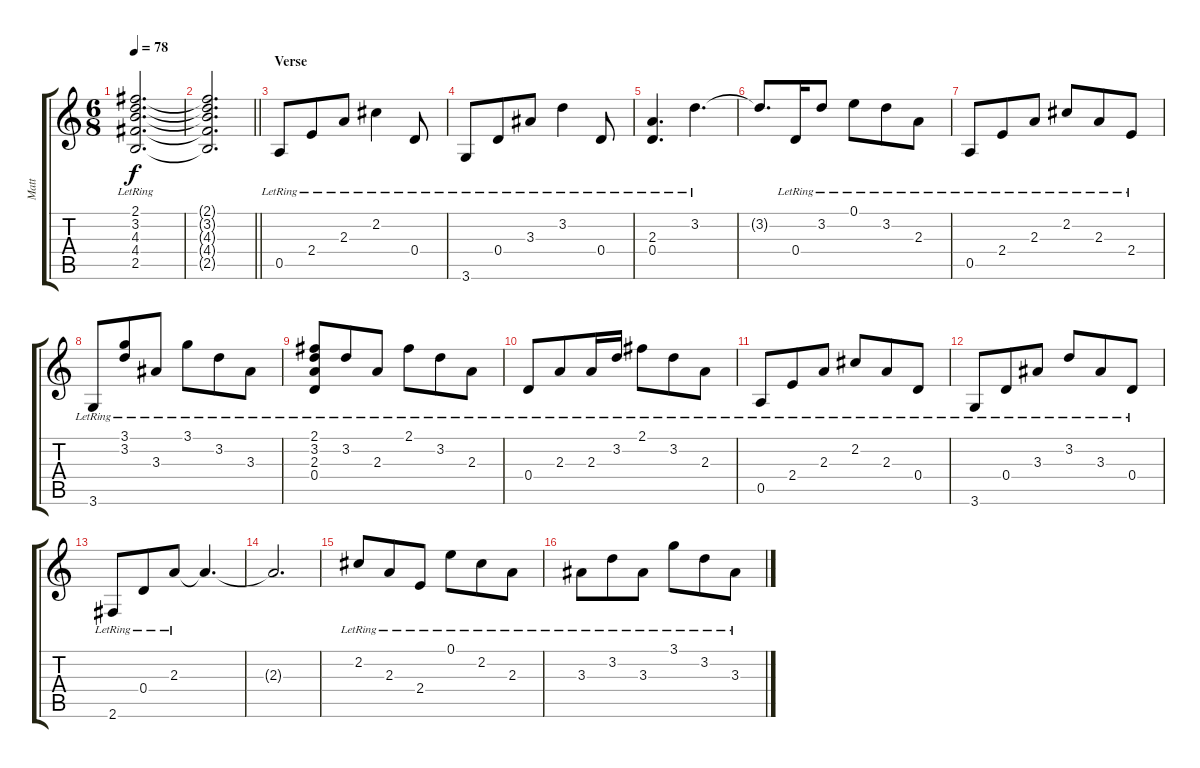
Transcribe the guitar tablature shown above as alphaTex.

\track ("Matt" "Matt") {instrument electricguitarclean}
\staff {score tabs}
\tuning (E4 B3 G3 D3 A2 E2) {hide}
\ts (6 8)
\tempo 78
\clef g2
\ks c
(2.1{lr} 3.2{lr} 4.3{lr} 4.4{lr} 2.5{lr}).2{d dy f} |
\barLineRight lightlight
(2.1{t} 3.2{t} 4.3{t} 4.4{t} 2.5{t}).2{d} |
\section ("" "Verse")
0.5{lr}.8{instrument electricguitarclean} 2.4{lr}.8 2.3{lr}.8 2.2{lr}.4 0.4{lr}.8 |
3.6{lr}.8 0.4{lr}.8 3.3{lr}.8 3.2{lr}.4 0.4{lr}.8 |
(2.3{lr} 0.4{lr}).4{d} 3.2{lr}.4{d} |
3.2{t}.8{d} 0.4{lr}.16 3.2{lr}.8 0.1{lr}.8 3.2{lr}.8 2.3{lr}.8 |
0.5{lr}.8 2.4{lr}.8 2.3{lr}.8 2.2{lr}.8 2.3{lr}.8 2.4{lr}.8 |
3.6{lr}.8 (3.1{lr} 3.2{lr}).8 3.3{lr}.8 3.1{lr}.8 3.2{lr}.8 3.3{lr}.8 |
(2.1{lr} 3.2{lr} 2.3{lr} 0.4{lr}).8 3.2{lr}.8 2.3{lr}.8 2.1{lr}.8 3.2{lr}.8 2.3{lr}.8 |
0.4{lr}.8 2.3{lr}.8 2.3{lr}.16 3.2{lr}.16 2.1{lr}.8 3.2{lr}.8 2.3{lr}.8 |
0.5{lr}.8 2.4{lr}.8 2.3{lr}.8 2.2{lr}.8 2.3{lr}.8 0.4{lr}.8 |
3.6{lr}.8 0.4{lr}.8 3.3{lr}.8 3.2{lr}.8 3.3{lr}.8 0.4{lr}.8 |
2.6{lr}.8 0.4{lr}.8 2.3{lr}.8 2.3{t}.4{d} |
2.3{t}.2{d} |
2.2{lr}.8 2.3{lr}.8 2.4{lr}.8 0.1{lr}.8 2.2{lr}.8 2.3{lr}.8 |
3.3{lr}.8 3.2{lr}.8 3.3{lr}.8 3.1{lr}.8 3.2{lr}.8 3.3{lr}.8
